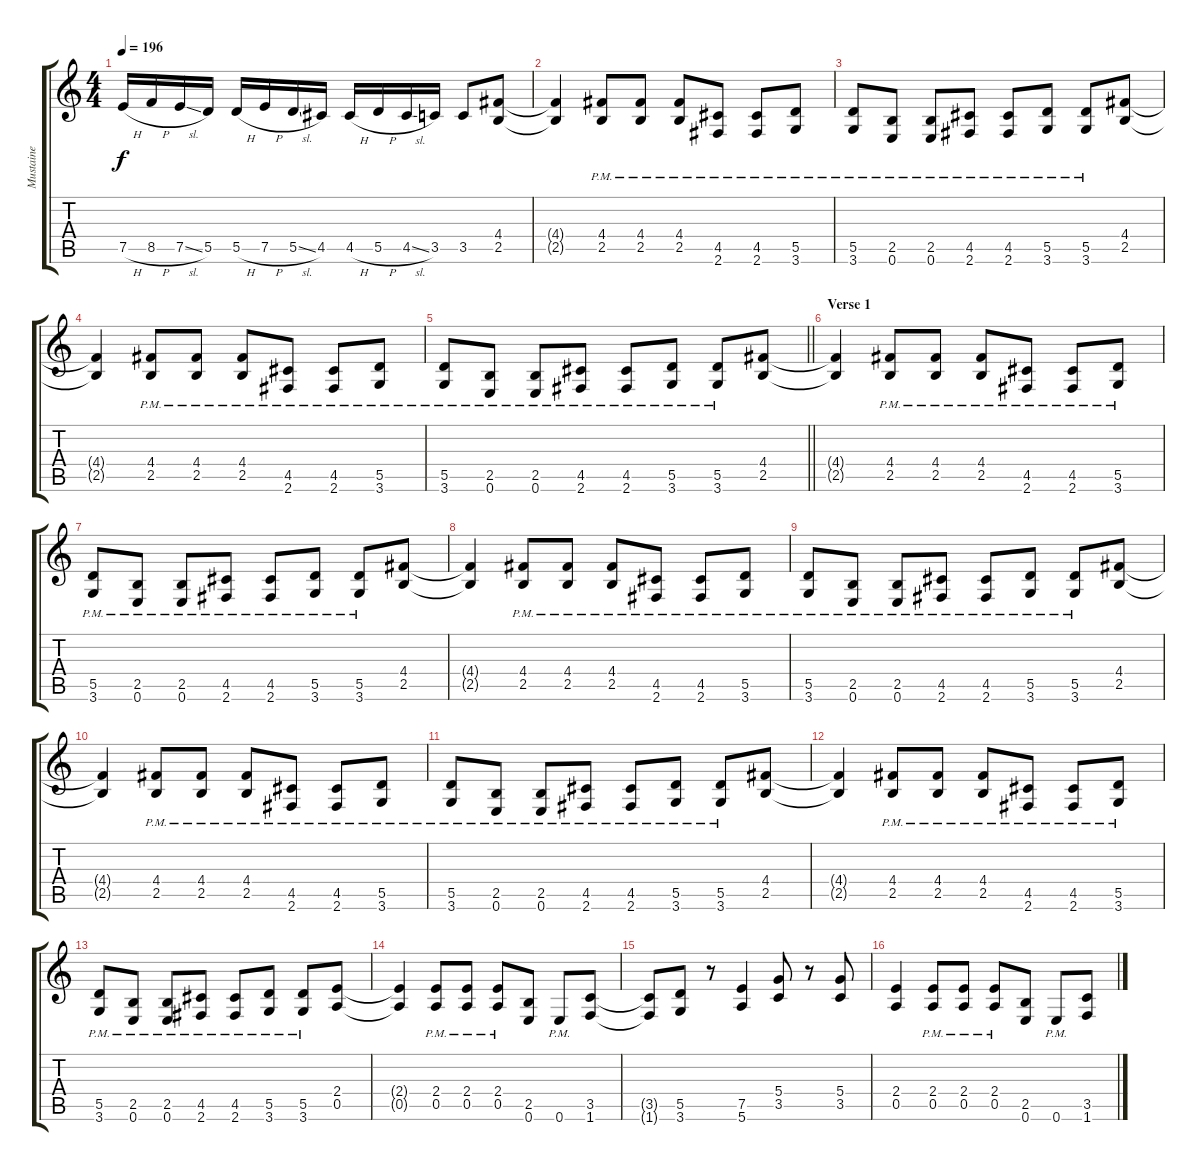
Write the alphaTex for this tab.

\track ("Mustaine" "Mustaine") {instrument distortionguitar}
\staff {score tabs}
\tuning (E4 B3 G3 D3 A2 E2) {hide}
\ts (4 4)
\tempo 196
\clef g2
\ks c
7.5{h}.16{dy f} 8.5{h}.16 7.5{sl}.16 5.5.16 5.5{h}.16 7.5{h}.16 5.5{sl}.16 4.5.16 4.5{h}.16 5.5{h}.16 4.5{sl}.16 3.5.16 3.5.8 (4.4 2.5).8 |
(4.4{t} 2.5{t}).4 (4.4{pm} 2.5{pm}).8 (4.4{pm} 2.5{pm}).8 (4.4{pm} 2.5{pm}).8 (4.5{pm} 2.6{pm}).8 (4.5{pm} 2.6{pm}).8 (5.5{pm} 3.6{pm}).8 |
(5.5{pm} 3.6{pm}).8 (2.5{pm} 0.6{pm}).8 (2.5{pm} 0.6{pm}).8 (4.5{pm} 2.6{pm}).8 (4.5{pm} 2.6{pm}).8 (5.5{pm} 3.6{pm}).8 (5.5{pm} 3.6{pm}).8 (4.4 2.5).8 |
(4.4{t} 2.5{t}).4 (4.4{pm} 2.5{pm}).8 (4.4{pm} 2.5{pm}).8 (4.4{pm} 2.5{pm}).8 (4.5{pm} 2.6{pm}).8 (4.5{pm} 2.6{pm}).8 (5.5{pm} 3.6{pm}).8 |
\barLineRight lightlight
(5.5{pm} 3.6{pm}).8 (2.5{pm} 0.6{pm}).8 (2.5{pm} 0.6{pm}).8 (4.5{pm} 2.6{pm}).8 (4.5{pm} 2.6{pm}).8 (5.5{pm} 3.6{pm}).8 (5.5{pm} 3.6{pm}).8 (4.4 2.5).8 |
\section ("" "Verse 1")
(4.4{t} 2.5{t}).4 (4.4{pm} 2.5{pm}).8 (4.4{pm} 2.5{pm}).8 (4.4{pm} 2.5{pm}).8 (4.5{pm} 2.6{pm}).8 (4.5{pm} 2.6{pm}).8 (5.5{pm} 3.6{pm}).8 |
(5.5{pm} 3.6{pm}).8 (2.5{pm} 0.6{pm}).8 (2.5{pm} 0.6{pm}).8 (4.5{pm} 2.6{pm}).8 (4.5{pm} 2.6{pm}).8 (5.5{pm} 3.6{pm}).8 (5.5{pm} 3.6{pm}).8 (4.4 2.5).8 |
(4.4{t} 2.5{t}).4 (4.4{pm} 2.5{pm}).8 (4.4{pm} 2.5{pm}).8 (4.4{pm} 2.5{pm}).8 (4.5{pm} 2.6{pm}).8 (4.5{pm} 2.6{pm}).8 (5.5{pm} 3.6{pm}).8 |
(5.5{pm} 3.6{pm}).8 (2.5{pm} 0.6{pm}).8 (2.5{pm} 0.6{pm}).8 (4.5{pm} 2.6{pm}).8 (4.5{pm} 2.6{pm}).8 (5.5{pm} 3.6{pm}).8 (5.5{pm} 3.6{pm}).8 (4.4 2.5).8 |
(4.4{t} 2.5{t}).4 (4.4{pm} 2.5{pm}).8 (4.4{pm} 2.5{pm}).8 (4.4{pm} 2.5{pm}).8 (4.5{pm} 2.6{pm}).8 (4.5{pm} 2.6{pm}).8 (5.5{pm} 3.6{pm}).8 |
(5.5{pm} 3.6{pm}).8 (2.5{pm} 0.6{pm}).8 (2.5{pm} 0.6{pm}).8 (4.5{pm} 2.6{pm}).8 (4.5{pm} 2.6{pm}).8 (5.5{pm} 3.6{pm}).8 (5.5{pm} 3.6{pm}).8 (4.4 2.5).8 |
(4.4{t} 2.5{t}).4 (4.4{pm} 2.5{pm}).8 (4.4{pm} 2.5{pm}).8 (4.4{pm} 2.5{pm}).8 (4.5{pm} 2.6{pm}).8 (4.5{pm} 2.6{pm}).8 (5.5{pm} 3.6{pm}).8 |
(5.5{pm} 3.6{pm}).8 (2.5{pm} 0.6{pm}).8 (2.5{pm} 0.6{pm}).8 (4.5{pm} 2.6{pm}).8 (4.5{pm} 2.6{pm}).8 (5.5{pm} 3.6{pm}).8 (5.5{pm} 3.6{pm}).8 (2.4 0.5).8 |
(2.4{t} 0.5{t}).4 (2.4{pm} 0.5{pm}).8 (2.4{pm} 0.5{pm}).8 (2.4{pm} 0.5{pm}).8 (2.5 0.6).8 0.6{pm}.8 (3.5 1.6).8 |
(3.5{t} 1.6{t}).8 (5.5 3.6).8 r.8 (7.5 5.6).4 (5.4 3.5).8 r.8 (5.4 3.5).8 |
(2.4 0.5).4 (2.4{pm} 0.5{pm}).8 (2.4{pm} 0.5{pm}).8 (2.4{pm} 0.5{pm}).8 (2.5 0.6).8 0.6{pm}.8 (3.5 1.6).8
